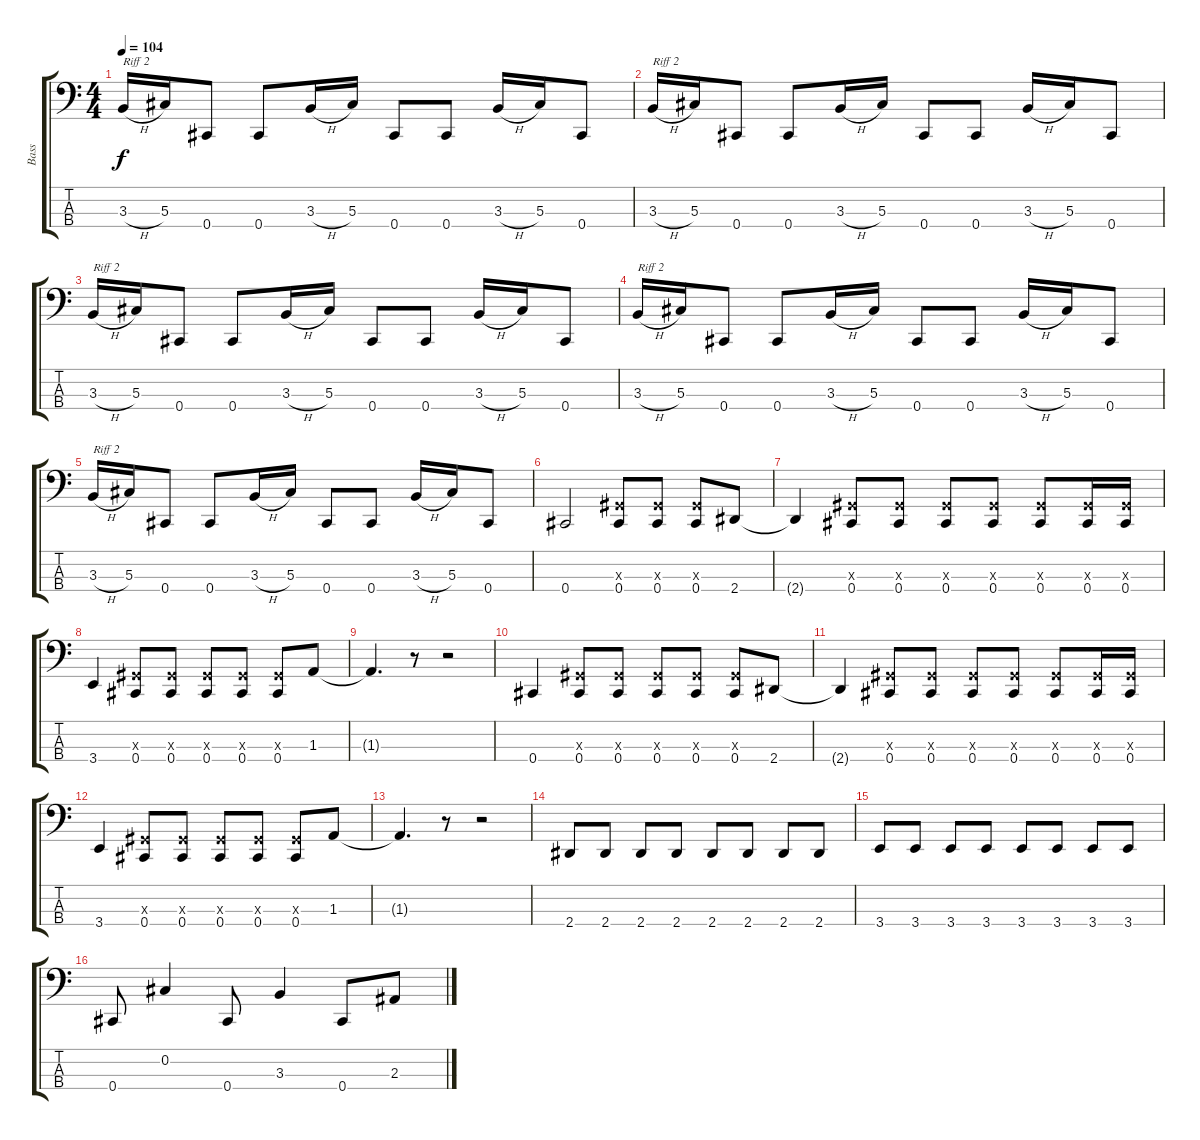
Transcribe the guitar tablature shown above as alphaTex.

\track ("Bass" "Bass") {instrument electricbassfinger}
\staff {score tabs}
\tuning (Gb2 Db2 Ab1 Db1) {hide}
\ts (4 4)
\tempo 104
\clef f4
\ks c
3.3{h}.16{txt "Riff 2" dy f} 5.3.16 0.4.8 0.4.8 3.3{h}.16 5.3.16 0.4.8 0.4.8 3.3{h}.16 5.3.16 0.4.8 |
3.3{h}.16{txt "Riff 2"} 5.3.16 0.4.8 0.4.8 3.3{h}.16 5.3.16 0.4.8 0.4.8 3.3{h}.16 5.3.16 0.4.8 |
3.3{h}.16{txt "Riff 2"} 5.3.16 0.4.8 0.4.8 3.3{h}.16 5.3.16 0.4.8 0.4.8 3.3{h}.16 5.3.16 0.4.8 |
3.3{h}.16{txt "Riff 2"} 5.3.16 0.4.8 0.4.8 3.3{h}.16 5.3.16 0.4.8 0.4.8 3.3{h}.16 5.3.16 0.4.8 |
3.3{h}.16{txt "Riff 2"} 5.3.16 0.4.8 0.4.8 3.3{h}.16 5.3.16 0.4.8 0.4.8 3.3{h}.16 5.3.16 0.4.8 |
0.4.2 (0.3{x} 0.4).8 (0.3{x} 0.4).8 (0.3{x} 0.4).8 2.4.8 |
2.4{t}.4 (0.3{x} 0.4).8 (0.3{x} 0.4).8 (0.3{x} 0.4).8 (0.3{x} 0.4).8 (0.3{x} 0.4).8 (0.3{x} 0.4).16 (0.3{x} 0.4).16 |
3.4.4 (0.3{x} 0.4).8 (0.3{x} 0.4).8 (0.3{x} 0.4).8 (0.3{x} 0.4).8 (0.3{x} 0.4).8 1.3.8 |
1.3{t}.4{d} r.8 r.2 |
0.4.4 (0.3{x} 0.4).8 (0.3{x} 0.4).8 (0.3{x} 0.4).8 (0.3{x} 0.4).8 (0.3{x} 0.4).8 2.4.8 |
2.4{t}.4 (0.3{x} 0.4).8 (0.3{x} 0.4).8 (0.3{x} 0.4).8 (0.3{x} 0.4).8 (0.3{x} 0.4).8 (0.3{x} 0.4).16 (0.3{x} 0.4).16 |
3.4.4 (0.3{x} 0.4).8 (0.3{x} 0.4).8 (0.3{x} 0.4).8 (0.3{x} 0.4).8 (0.3{x} 0.4).8 1.3.8 |
1.3{t}.4{d} r.8 r.2 |
2.4.8 2.4.8 2.4.8 2.4.8 2.4.8 2.4.8 2.4.8 2.4.8 |
3.4.8 3.4.8 3.4.8 3.4.8 3.4.8 3.4.8 3.4.8 3.4.8 |
0.4.8 0.2.4 0.4.8 3.3.4 0.4.8 2.3.8
